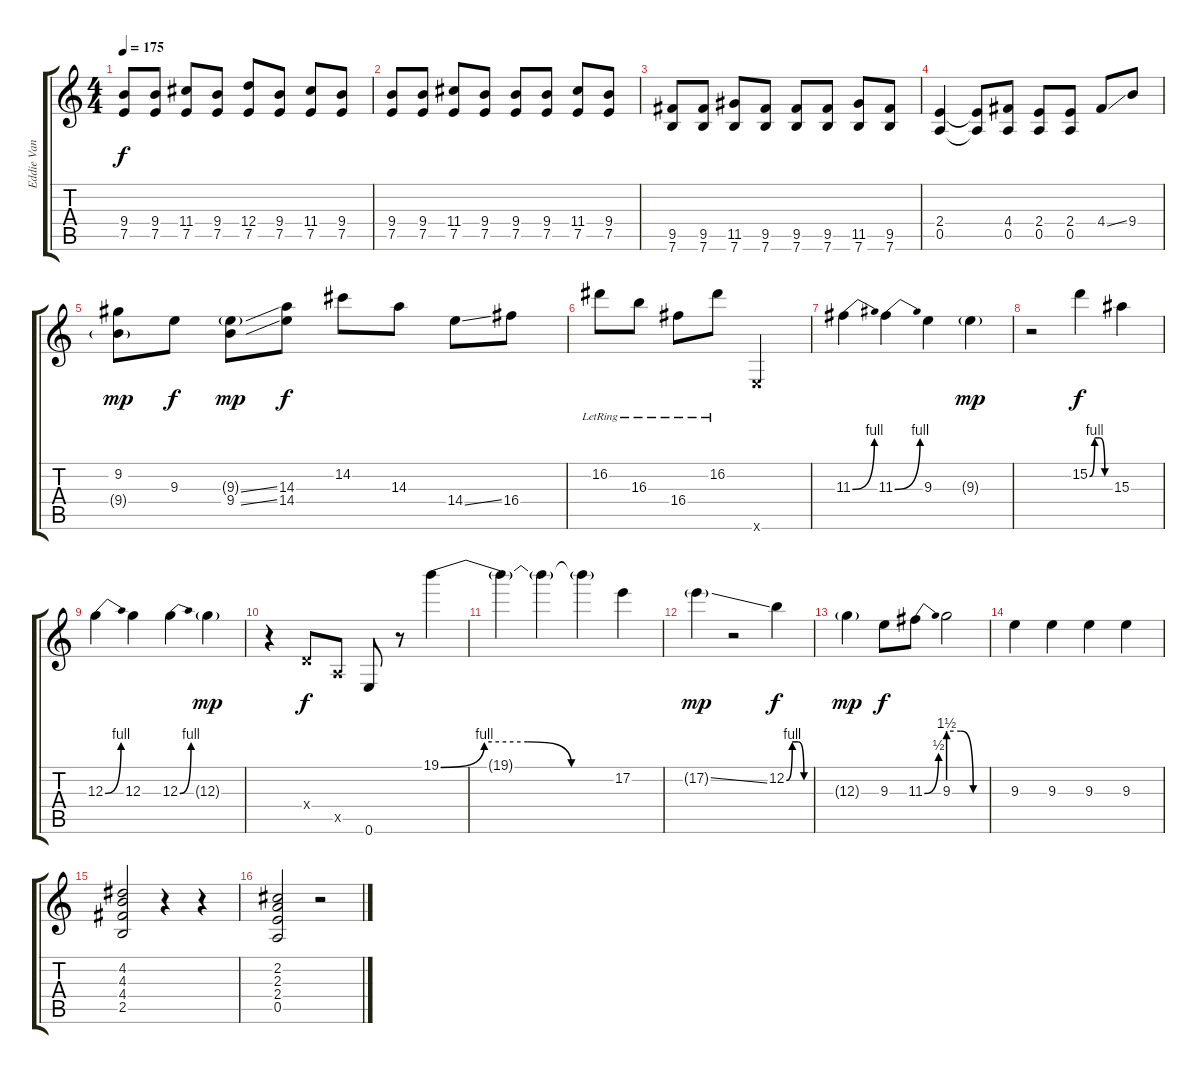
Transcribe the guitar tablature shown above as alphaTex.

\track ("Eddie Van Halen" "Eddie Van ") {instrument acousticguitarsteel}
\staff {score tabs}
\tuning (E4 B3 G3 D3 A2 E2) {hide}
\ts (4 4)
\tempo 175
\clef g2
\ks c
(9.4 7.5).8{dy f} (9.4 7.5).8 (11.4 7.5).8 (9.4 7.5).8 (12.4 7.5).8 (9.4 7.5).8 (11.4 7.5).8 (9.4 7.5).8 |
(9.4 7.5).8 (9.4 7.5).8 (11.4 7.5).8 (9.4 7.5).8 (9.4 7.5).8 (9.4 7.5).8 (11.4 7.5).8 (9.4 7.5).8 |
(9.5 7.6).8 (9.5 7.6).8 (11.5 7.6).8 (9.5 7.6).8 (9.5 7.6).8 (9.5 7.6).8 (11.5 7.6).8 (9.5 7.6).8 |
(2.4 0.5).4 (2.4{t} 0.5{t}).8 (4.4 0.5).8 (2.4 0.5).8 (2.4 0.5).8 4.4{ss}.8 9.4.8 |
(9.2 9.4{g}).8{dy mp} 9.3.8{dy f} (9.3{ss g} 9.4{ss}).8{dy mp} (14.3 14.4).8{dy f} 14.2.8 14.3.8 14.4{ss}.8 16.4.8 |
16.2{lr}.8 16.3{lr}.8 16.4{lr}.8 16.2{lr}.8 0.6{x}.2 |
11.3{be (bend 0 0 60 4)}.4 11.3{be (bend 0 0 60 4)}.4 9.3.4 9.3{g}.4{dy mp} |
r.2 15.2{be (custom 0 0 15 4 30 4 45 0 60 0)}.4{dy f} 15.3.4 |
12.3{be (bend 0 0 60 4)}.4 12.3.4 12.3{be (bend 0 0 60 4)}.4 12.3{g}.4{dy mp} |
r.4 0.4{x}.8{dy f} 0.5{x}.8 0.6.8 r.8 19.1{be (custom 0 0 15 4 30 4 45 0 60 0)}.4 |
19.1{t}.4 19.1{t}.4 19.1{t}.4 17.2.4 |
17.2{ss g}.4{dy mp} r.2 12.2{be (custom 0 0 15 4 30 4 45 0 60 0)}.4{dy f} |
12.3{g}.4{dy mp} 9.3.8{dy f} 11.3{be (bend 0 0 60 2)}.8 9.3{be (custom 0 6 20 6 40 0 60 0)}.2 |
9.3.4 9.3.4 9.3.4 9.3.4 |
(4.2 4.3 4.4 2.5).2 r.4 r.4 |
(2.2 2.3 2.4 0.5).2 r.2
